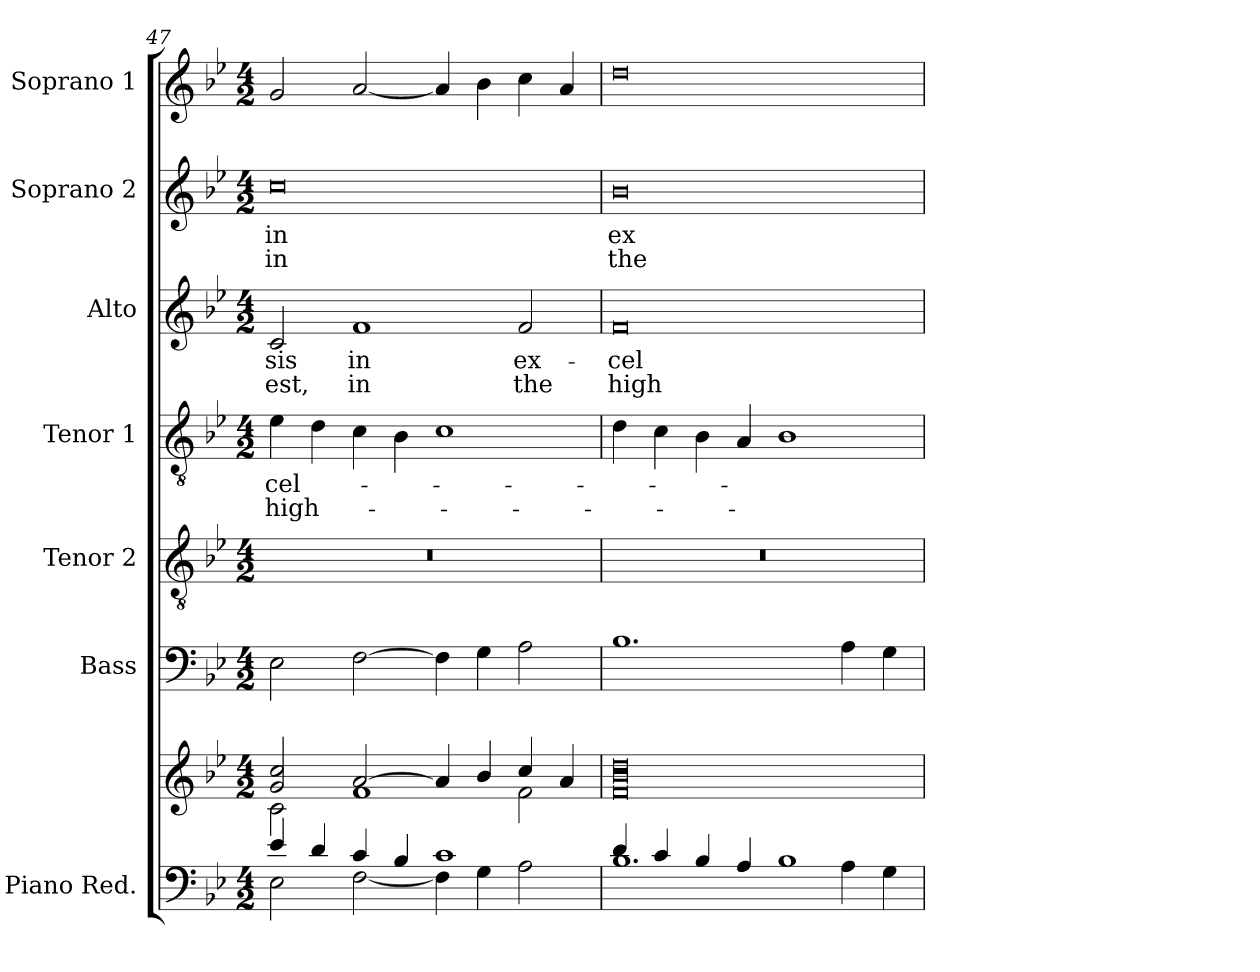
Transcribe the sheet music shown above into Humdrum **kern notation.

**kern	**kern	**kern	**kern	**kern	**text	**text	**kern	**text	**text	**kern	**text	**text	**kern
*part7	*part7	*part6	*part5	*part4	*part4	*part4	*part3	*part3	*part3	*part2	*part2	*part2	*part1
*staff8	*staff7	*staff6	*staff5	*staff4	*staff4	*staff4	*staff3	*staff3	*staff3	*staff2	*staff2	*staff2	*staff1
*I"Piano Red.	*	*I"Bass	*I"Tenor 2	*I"Tenor 1	*	*	*I"Alto	*	*	*I"Soprano 2	*	*	*I"Soprano 1
*	*	*I'B	*I'T2	*I'T1	*	*	*I'A	*	*	*I'S2	*	*	*I'S1
*clefF4	*clefG2	*clefF4	*clefGv2	*clefGv2	*	*	*clefG2	*	*	*clefG2	*	*	*clefG2
*	*	*	*ITrd7c12	*ITrd7c12	*	*	*	*	*	*	*	*	*
*k[b-e-]	*k[b-e-]	*k[b-e-]	*k[b-e-]	*k[b-e-]	*	*	*k[b-e-]	*	*	*k[b-e-]	*	*	*k[b-e-]
*B-:	*B-:	*B-:	*B-:	*B-:	*	*	*B-:	*	*	*B-:	*	*	*B-:
*M4/2	*M4/2	*M4/2	*M4/2	*M4/2	*	*	*M4/2	*	*	*M4/2	*	*	*M4/2
=47	=47	=47	=47	=47	=47	=47	=47	=47	=47	=47	=47	=47	=47
*^	*^	*	*	*	*	*	*	*	*	*	*	*	*
!	!	!	!	!	!LO:N:vis=1	!	!	!	!	!	!	!	!	!	!
!	!	!	!	!	!	!	!LO:LY:b:color=#000000	!LO:LY:b:color=#000000	!	!	!	!	!	!	!
!	!	!	!	!	!	!	!	!	!	!LO:LY:b:color=#000000	!LO:LY:b:color=#000000	!	!	!	!
!	!	!	!	!	!	!	!	!	!	!	!	!	!LO:LY:b:color=#000000	!LO:LY:b:color=#000000	!
4e-i/	2E-i\	2gi/ 2cci	2ci\	2E-i\	0r	4E-i\	-cel-	high-	2ci/	-sis	-est,	0cci	in	in	2gi/
4di/	.	.	.	.	.	4Di\	.	.	.	.	.	.	.	.	.
!	!	!	!	!	!	!	!	!	!	!LO:LY:b:color=#000000	!LO:LY:b:color=#000000	!	!	!	!
4ci/	[<2Fi\	[>2ai/	1fi	[>2Fi\	.	4Ci\	.	.	1fi	in	in	.	.	.	[<2ai/
4B-i/	.	.	.	.	.	4BB-i\	.	.	.	.	.	.	.	.	.
1ci	4Fi\]	4ai/]	.	4Fi\]	.	1Ci	.	.	.	.	.	.	.	.	4ai/]
.	4Gi\	4b-i/	.	4Gi\	.	.	.	.	.	.	.	.	.	.	4b-i\
!	!	!	!	!	!	!	!	!	!	!LO:LY:b:color=#000000	!LO:LY:b:color=#000000	!	!	!	!
.	2Ai\	4cci/	2fi\	2Ai\	.	.	.	.	2fi/	ex-	the	.	.	.	4cci\
.	.	4ai/	.	.	.	.	.	.	.	.	.	.	.	.	4ai/
*	*	*v	*v	*	*	*	*	*	*	*	*	*	*	*	*
=48	=48	=48	=48	=48	=48	=48	=48	=48	=48	=48	=48	=48	=48	=48
!	!	!	!	!LO:N:vis=1	!	!	!	!	!	!	!	!	!	!
!	!	!	!	!	!	!	!	!	!LO:LY:b:color=#000000	!LO:LY:b:color=#000000	!	!	!	!
!	!	!	!	!	!	!	!	!	!	!	!	!LO:LY:b:color=#000000	!LO:LY:b:color=#000000	!
4di/	1.B-i	0fi 0b-i 0ddi	1.B-i	0r	4Di\	.	.	0fi	-cel-	high-	0b-i	ex-	the	0ddi
4ci/	.	.	.	.	4Ci\	.	.	.	.	.	.	.	.	.
4B-i/	.	.	.	.	4BB-i\	.	.	.	.	.	.	.	.	.
4Ai/	.	.	.	.	4AAi/	.	.	.	.	.	.	.	.	.
1B-i	.	.	.	.	1BB-i	.	.	.	.	.	.	.	.	.
.	4Ai\	.	4Ai\	.	.	.	.	.	.	.	.	.	.	.
.	4Gi\	.	4Gi\	.	.	.	.	.	.	.	.	.	.	.
*v	*v	*	*	*	*	*	*	*	*	*	*	*	*	*
=	=	=	=	=	=	=	=	=	=	=	=	=	=
*-	*-	*-	*-	*-	*-	*-	*-	*-	*-	*-	*-	*-	*-
